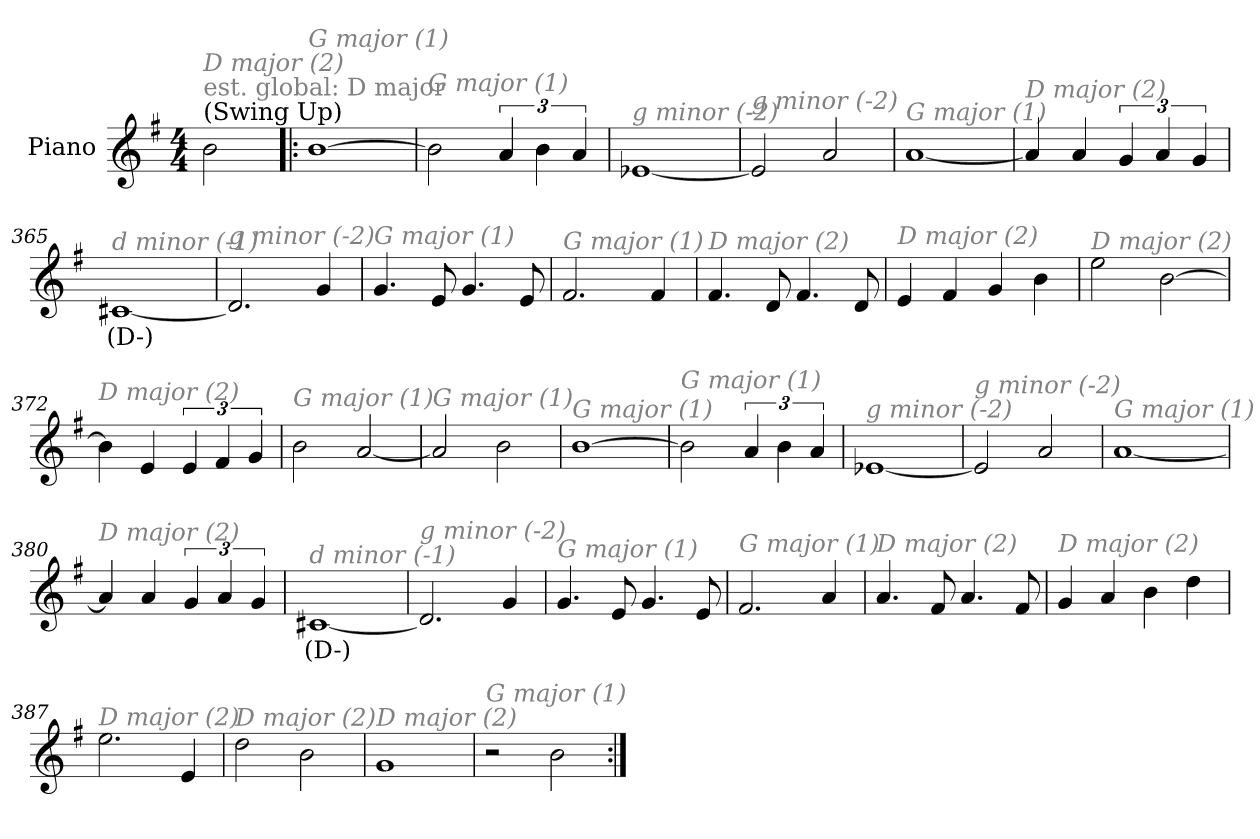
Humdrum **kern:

**kern	**text
*part1	*part1
*staff1	*staff1
*I"Piano	*
*I'Pno.	*
*clefG2	*
*k[f#]	*
*M4/4	*
*MM210	*
=1	=1
!LO:TX:a:t=(Swing Up)	!
!LO:TX:a:color=#808080:t=est. global&colon; D major	!
!LO:TX:i:color=#808080:t=D major (2)	!
2b\	.
=359!|:	=359!|:
!LO:TX:i:color=#808080:t=G major (1)	!
[1b	.
=360	=360
!LO:TX:i:color=#808080:t=G major (1)	!
2b\]	.
6a/	.
6b\	.
6a/	.
=361	=361
!LO:TX:i:color=#808080:t=g minor (-2)	!
[1e-X	.
=362	=362
!LO:TX:i:color=#808080:t=g minor (-2)	!
2e-/]	.
2a/	.
!!LO:LB:g=z
=363	=363
!LO:TX:i:color=#808080:t=G major (1)	!
[1a	.
=364	=364
!LO:TX:i:color=#808080:t=D major (2)	!
4a/]	.
4a/	.
6g/	.
6a/	.
6g/	.
=365	=365
!LO:TX:i:color=#808080:t=d minor (-1)	!
[1c#Xi	(D-)
=366	=366
!LO:TX:i:color=#808080:t=g minor (-2)	!
2.d-/]	.
4g/	.
!!LO:LB:g=z
=367	=367
!LO:TX:i:color=#808080:t=G major (1)	!
4.g/	.
8e/	.
4.g/	.
8e/	.
=368	=368
!LO:TX:i:color=#808080:t=G major (1)	!
2.f#/	.
4f#/	.
=369	=369
!LO:TX:i:color=#808080:t=D major (2)	!
4.f#/	.
8d/	.
4.f#/	.
8d/	.
=370	=370
!LO:TX:i:color=#808080:t=D major (2)	!
4e/	.
4f#/	.
4g/	.
4b\	.
!!LO:LB:g=z
=371	=371
!LO:TX:i:color=#808080:t=D major (2)	!
2ee\	.
[2b\	.
=372	=372
!LO:TX:i:color=#808080:t=D major (2)	!
4b\]	.
4e/	.
6e/	.
6f#/	.
6g/	.
=373	=373
!LO:TX:i:color=#808080:t=G major (1)	!
2b\	.
[2a/	.
=374	=374
!LO:TX:i:color=#808080:t=G major (1)	!
2a/]	.
2b\	.
!!LO:LB:g=z
=375	=375
!LO:TX:i:color=#808080:t=G major (1)	!
[1b	.
=376	=376
!LO:TX:i:color=#808080:t=G major (1)	!
2b\]	.
6a/	.
6b\	.
6a/	.
=377	=377
!LO:TX:i:color=#808080:t=g minor (-2)	!
[1e-X	.
=378	=378
!LO:TX:i:color=#808080:t=g minor (-2)	!
2e-/]	.
2a/	.
!!LO:LB:g=z
=379	=379
!LO:TX:i:color=#808080:t=G major (1)	!
[1a	.
=380	=380
!LO:TX:i:color=#808080:t=D major (2)	!
4a/]	.
4a/	.
6g/	.
6a/	.
6g/	.
=381	=381
!LO:TX:i:color=#808080:t=d minor (-1)	!
[1c#Xi	(D-)
=382	=382
!LO:TX:i:color=#808080:t=g minor (-2)	!
2.d-/]	.
4g/	.
!!LO:LB:g=z
=383	=383
!LO:TX:i:color=#808080:t=G major (1)	!
4.g/	.
8e/	.
4.g/	.
8e/	.
=384	=384
!LO:TX:i:color=#808080:t=G major (1)	!
2.f#/	.
4a/	.
=385	=385
!LO:TX:i:color=#808080:t=D major (2)	!
4.a/	.
8f#/	.
4.a/	.
8f#/	.
=386	=386
!LO:TX:i:color=#808080:t=D major (2)	!
4g/	.
4a/	.
4b\	.
4dd\	.
!!LO:LB:g=z
=387	=387
!LO:TX:i:color=#808080:t=D major (2)	!
2.ee\	.
4e/	.
=388	=388
!LO:TX:i:color=#808080:t=D major (2)	!
2dd\	.
2b\	.
=389	=389
!LO:TX:i:color=#808080:t=D major (2)	!
1g	.
=390	=390
!LO:TX:i:color=#808080:t=G major (1)	!
2r	.
2b\	.
=:|!	=:|!
*-	*-
